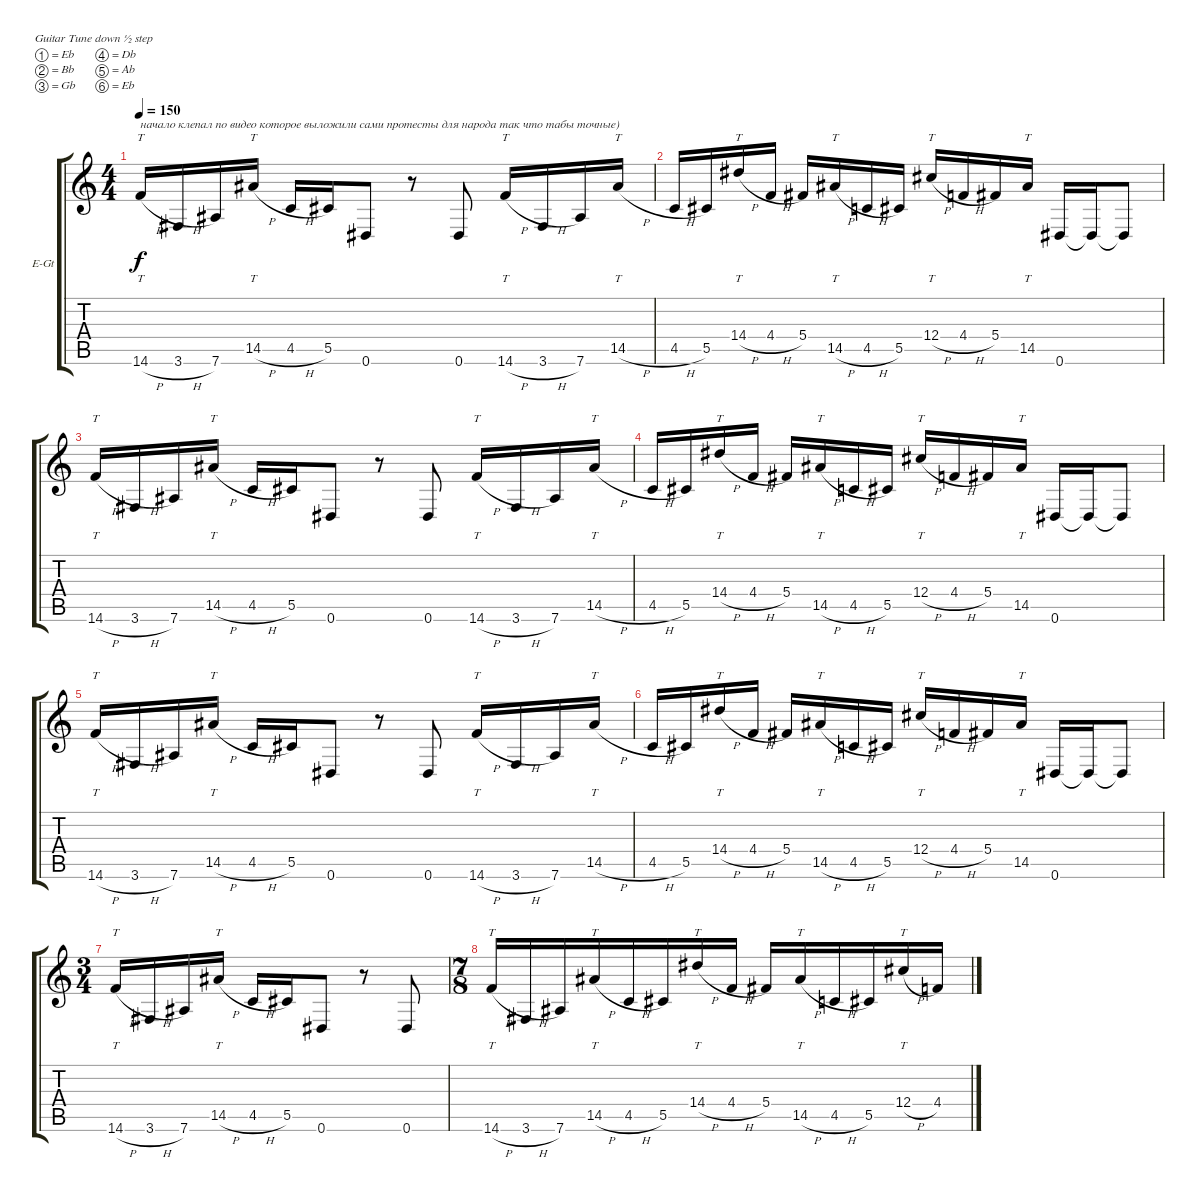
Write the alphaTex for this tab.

\defaultSystemsLayout 4
\bracketExtendMode groupsimilarinstruments
\firstSystemTrackNameOrientation horizontal
\otherSystemsTrackNameOrientation horizontal
\track ("Luke Hoskin" "E-Gt") {instrument distortionguitar}
\staff {score tabs}
\tuning (Eb4 Bb3 Gb3 Db3 Ab2 Eb2)
\ts (4 4)
\tempo 150
\clef g2
\ks c
14.6{h}.16{tt txt "начало клепал по видео которое выложили сами протесты для народа так что табы точные)" dy f instrument distortionguitar} 3.6{h}.16 7.6.16 14.5{h}.16{tt} 4.5{h}.16 5.5.16 0.6.8 r.8 0.6.8 14.6{h}.16{tt} 3.6{h}.16 7.6.16 14.5{h}.16{tt} |
4.5{h}.16 5.5.16 14.4{h}.16{tt} 4.4{h}.16 5.4.16 14.5{h}.16{tt} 4.5{h}.16 5.5.16 12.4{h}.16{tt} 4.4{h}.16 5.4.16 14.5.16{tt} 0.6.16 0.6{t}.16 0.6{t}.8 |
14.6{h}.16{tt} 3.6{h}.16 7.6.16 14.5{h}.16{tt} 4.5{h}.16 5.5.16 0.6.8 r.8 0.6.8 14.6{h}.16{tt} 3.6{h}.16 7.6.16 14.5{h}.16{tt} |
4.5{h}.16 5.5.16 14.4{h}.16{tt} 4.4{h}.16 5.4.16 14.5{h}.16{tt} 4.5{h}.16 5.5.16 12.4{h}.16{tt} 4.4{h}.16 5.4.16 14.5.16{tt} 0.6.16 0.6{t}.16 0.6{t}.8 |
14.6{h}.16{tt} 3.6{h}.16 7.6.16 14.5{h}.16{tt} 4.5{h}.16 5.5.16 0.6.8 r.8 0.6.8 14.6{h}.16{tt} 3.6{h}.16 7.6.16 14.5{h}.16{tt} |
4.5{h}.16 5.5.16 14.4{h}.16{tt} 4.4{h}.16 5.4.16 14.5{h}.16{tt} 4.5{h}.16 5.5.16 12.4{h}.16{tt} 4.4{h}.16 5.4.16 14.5.16{tt} 0.6.16 0.6{t}.16 0.6{t}.8 |
\ts (3 4)
14.6{h}.16{tt} 3.6{h}.16 7.6.16 14.5{h}.16{tt} 4.5{h}.16 5.5.16 0.6.8 r.8 0.6.8 |
\ts (7 8)
14.6{h}.16{tt} 3.6{h}.16 7.6.16 14.5{h}.16{tt} 4.5{h}.16 5.5.16 14.4{h}.16{tt} 4.4{h}.16 5.4.16 14.5{h}.16{tt} 4.5{h}.16 5.5.16 12.4{h}.16{tt} 4.4.16
